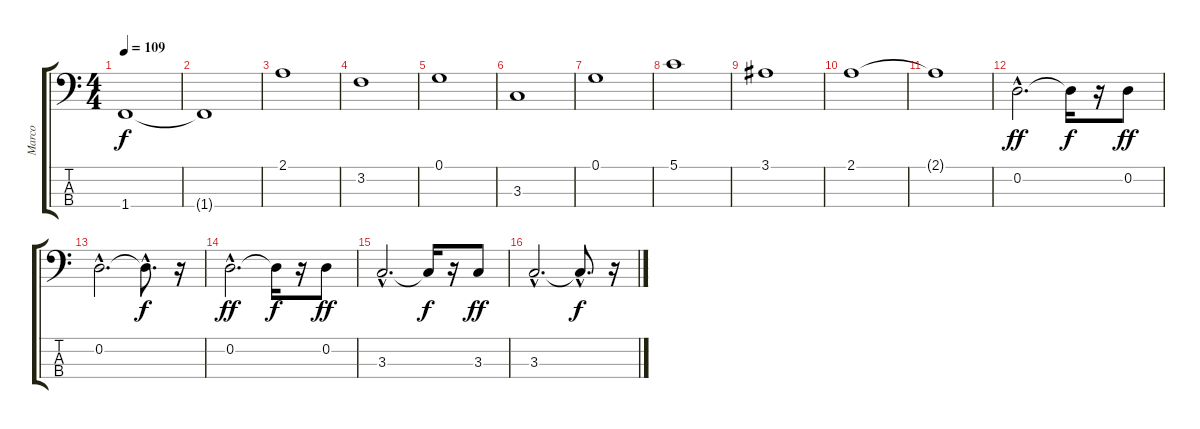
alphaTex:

\track ("Marco" "Marco") {instrument electricbassfinger}
\staff {score tabs}
\tuning (G2 D2 A1 E1) {hide}
\ts (4 4)
\tempo 109
\clef f4
\ks c
1.4.1{dy f} |
1.4{t}.1 |
2.1.1 |
3.2.1 |
0.1.1 |
3.3.1 |
0.1.1 |
5.1.1 |
3.1.1 |
2.1.1 |
2.1{t}.1 |
0.2{hac}.2{d dy ff} 0.2{t}.16{dy f} r.16 0.2.8{dy ff} |
0.2{hac}.2{d} 0.2{hac t}.8{d dy f} r.16 |
0.2{hac}.2{d dy ff} 0.2{t}.16{dy f} r.16 0.2.8{dy ff} |
3.3{hac}.2{d} 3.3{t}.16{dy f} r.16 3.3.8{dy ff} |
3.3{hac}.2{d} 3.3{hac t}.8{d dy f} r.16
